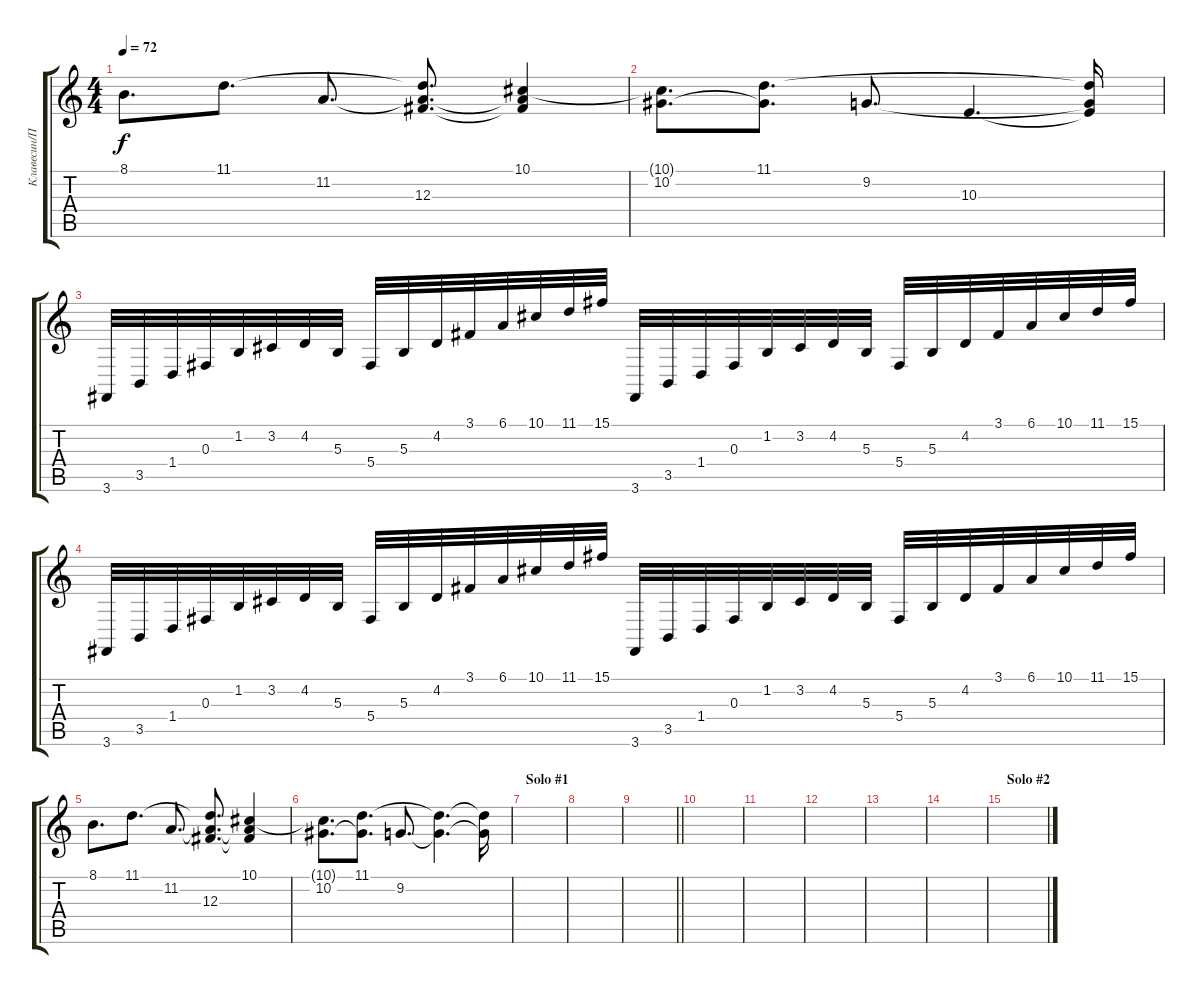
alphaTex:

\track ("Клавесин/Пианино" "Клавесин/П") {instrument pad8sweep}
\staff {score tabs}
\tuning (Eb4 Bb3 Gb3 Db3 Ab2 Eb2) {hide}
\ts (4 4)
\tempo 72
\clef g2
\ks c
8.1.8{d dy f volume 8 balance 8 instrument acousticgrandpiano} 11.1.8{d} 11.2.8{d} (11.1{t} 11.2{t} 12.3).8{d} (10.1 11.2{t} 12.3{t}).4 |
(10.1{t} 10.2).8{d} (11.1 10.2{t}).8{d} 9.2.8{d} 10.3.4{d} (11.1{t} 9.2{t} 10.3{t}).16 |
3.6.32{volume 7 balance 2} 3.5.32 1.4.32 0.3.32 1.2.32 3.2.32 4.2.32 5.3.32 5.4.32{balance 13} 5.3.32 4.2.32 3.1.32 6.1.32 10.1.32 11.1.32 15.1.32 3.6.32{volume 6 balance 4} 3.5.32 1.4.32 0.3.32 1.2.32 3.2.32 4.2.32 5.3.32 5.4.32{balance 14} 5.3.32 4.2.32 3.1.32 6.1.32 10.1.32 11.1.32 15.1.32 |
3.6.32{volume 5 balance 2} 3.5.32 1.4.32 0.3.32 1.2.32 3.2.32 4.2.32 5.3.32 5.4.32 5.3.32 4.2.32 3.1.32 6.1.32 10.1.32 11.1.32 15.1.32 3.6.32{volume 4 balance 14} 3.5.32 1.4.32 0.3.32 1.2.32 3.2.32 4.2.32 5.3.32 5.4.32 5.3.32 4.2.32 3.1.32 6.1.32 10.1.32 11.1.32 15.1.32 |
8.1.8{d volume 7 balance 8 instrument acousticgrandpiano} 11.1.8{d} 11.2.8{d} (11.1{t} 11.2{t} 12.3).8{d} (10.1 11.2{t} 12.3{t}).4 |
(10.1{t} 10.2).8{d} (11.1 10.2{t}).8{d} 9.2.8{d} (11.1{t} 9.2{t}).4{d} (11.1{t} 9.2{t}).16 |
\section ("" "Solo #1")
|
|
\barLineRight lightlight
|
|
|
|
|
|
\section ("" "Solo #2")
